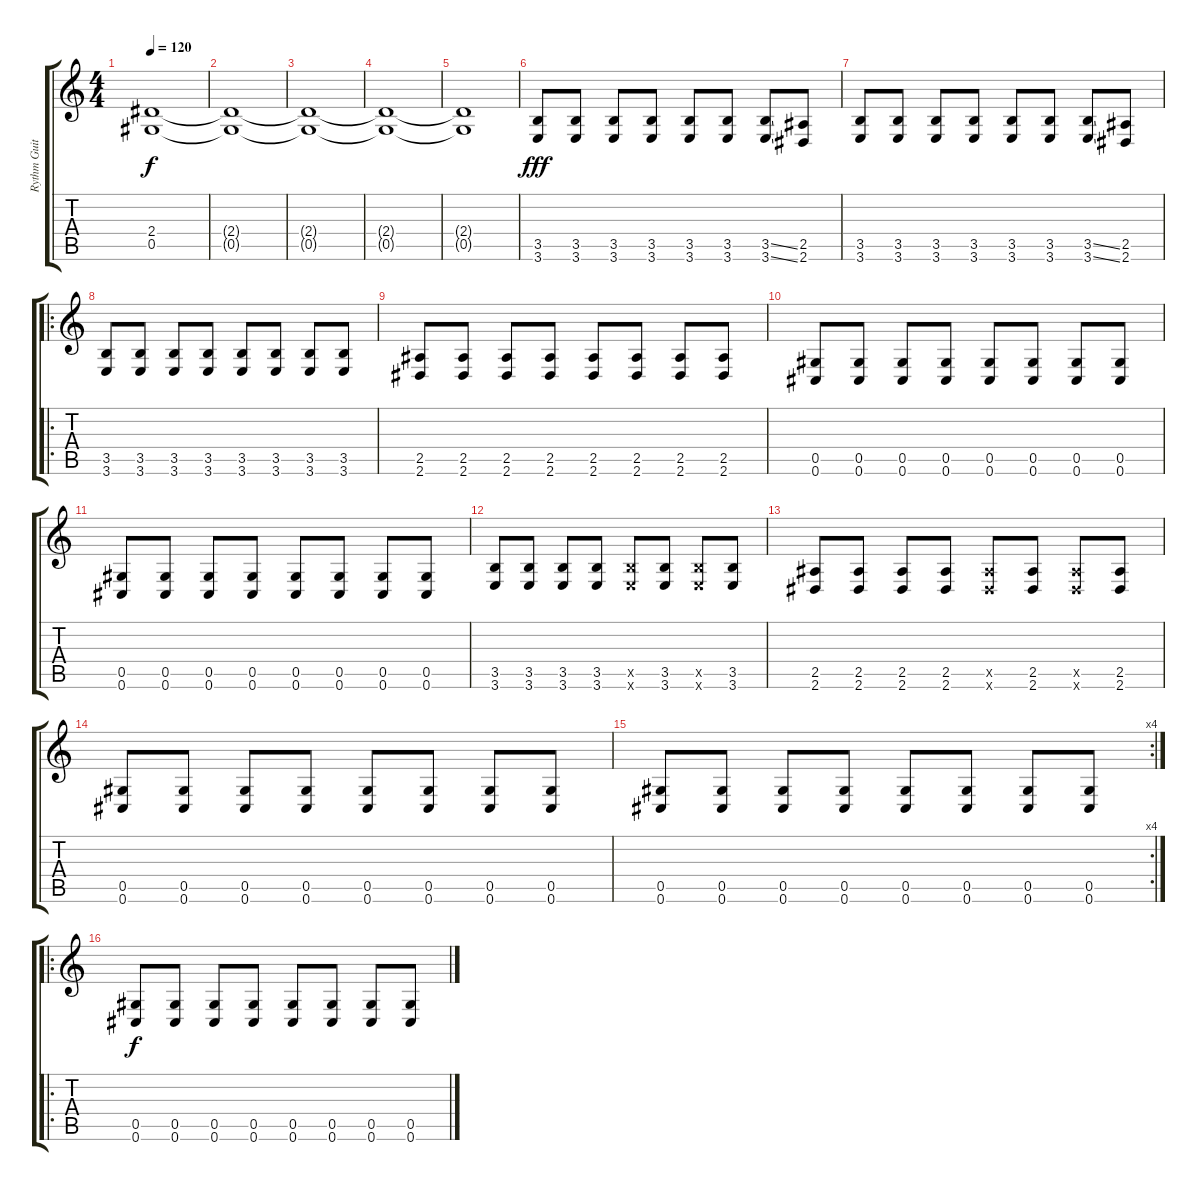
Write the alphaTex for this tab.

\track ("Rythm Guitar" "Rythm Guit") {instrument distortionguitar}
\staff {score tabs}
\tuning (Eb4 Bb3 Gb3 Db3 Ab2 Db2) {hide}
\ts (4 4)
\tempo 120
\clef g2
\ks c
(2.4{t} 0.5{t}).1{dy f} |
(2.4{t} 0.5{t}).1 |
(2.4{t} 0.5{t}).1 |
(2.4{t} 0.5{t}).1 |
(2.4{t} 0.5{t}).1 |
(3.5 3.6).8{dy fff volume 16} (3.5 3.6).8 (3.5 3.6).8 (3.5 3.6).8 (3.5 3.6).8 (3.5 3.6).8 (3.5{ss} 3.6{ss}).8 (2.5 2.6).8 |
(3.5 3.6).8 (3.5 3.6).8 (3.5 3.6).8 (3.5 3.6).8 (3.5 3.6).8 (3.5 3.6).8 (3.5{ss} 3.6{ss}).8 (2.5 2.6).8 |
\ro
(3.5 3.6).8 (3.5 3.6).8 (3.5 3.6).8 (3.5 3.6).8 (3.5 3.6).8 (3.5 3.6).8 (3.5 3.6).8 (3.5 3.6).8 |
(2.5 2.6).8 (2.5 2.6).8 (2.5 2.6).8 (2.5 2.6).8 (2.5 2.6).8 (2.5 2.6).8 (2.5 2.6).8 (2.5 2.6).8 |
(0.5 0.6).8 (0.5 0.6).8 (0.5 0.6).8 (0.5 0.6).8 (0.5 0.6).8 (0.5 0.6).8 (0.5 0.6).8 (0.5 0.6).8 |
(0.5 0.6).8 (0.5 0.6).8 (0.5 0.6).8 (0.5 0.6).8 (0.5 0.6).8 (0.5 0.6).8 (0.5 0.6).8 (0.5 0.6).8 |
(3.5 3.6).8 (3.5 3.6).8 (3.5 3.6).8 (3.5 3.6).8 (3.5{x} 3.6{x}).8 (3.5 3.6).8 (3.5{x} 3.6{x}).8 (3.5 3.6).8 |
(2.5 2.6).8 (2.5 2.6).8 (2.5 2.6).8 (2.5 2.6).8 (2.5{x} 2.6{x}).8 (2.5 2.6).8 (2.5{x} 2.6{x}).8 (2.5 2.6).8 |
(0.5 0.6).8 (0.5 0.6).8 (0.5 0.6).8 (0.5 0.6).8 (0.5 0.6).8 (0.5 0.6).8 (0.5 0.6).8 (0.5 0.6).8 |
\rc 4
(0.5 0.6).8 (0.5 0.6).8 (0.5 0.6).8 (0.5 0.6).8 (0.5 0.6).8 (0.5 0.6).8 (0.5 0.6).8 (0.5 0.6).8 |
\ro
(0.5 0.6).8{dy f} (0.5 0.6).8 (0.5 0.6).8 (0.5 0.6).8 (0.5 0.6).8 (0.5 0.6).8 (0.5 0.6).8 (0.5 0.6).8
